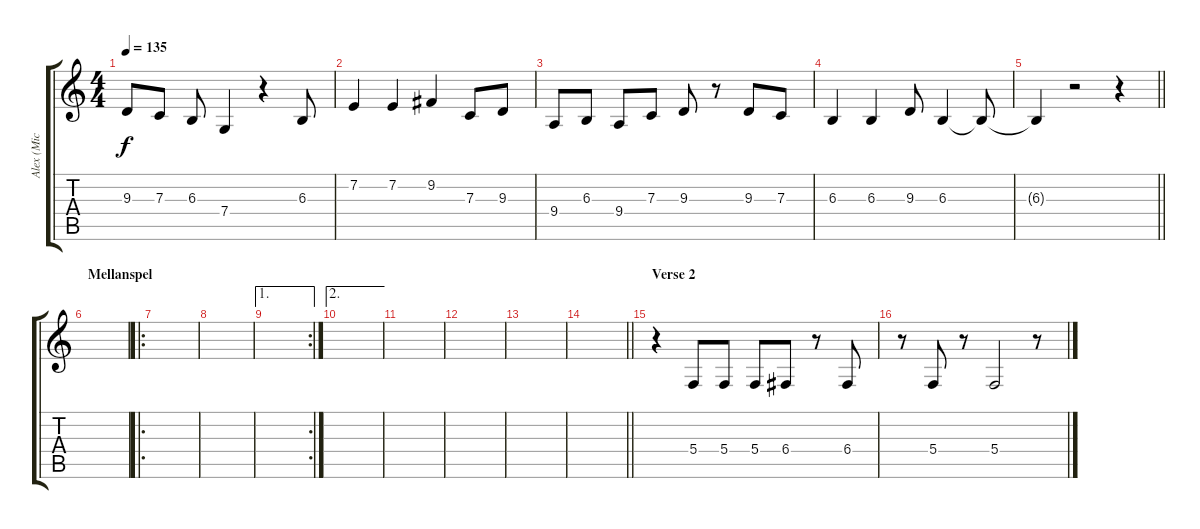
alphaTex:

\track ("Alex (Mic Effekt)" "Alex (Mic ") {instrument cello}
\staff {score tabs}
\tuning (D4 A3 F3 C3 G2 D2) {hide}
\ts (4 4)
\tempo 135
\clef g2
\ks c
9.3.8{dy f} 7.3.8 6.3.8 7.4.4 r.4 6.3.8 |
7.2.4 7.2.4 9.2.4 7.3.8 9.3.8 |
9.4.8 6.3.8 9.4.8 7.3.8 9.3.8 r.8 9.3.8 7.3.8 |
6.3.4 6.3.4 9.3.8 6.3.4 6.3{t}.8 |
\barLineRight lightlight
6.3{t}.4 r.2 r.4 |
\section ("" "Mellanspel")
|
\ro
|
|
\ae 1
\rc 2
|
\ae 2
|
|
|
|
\barLineRight lightlight
|
\section ("" "Verse 2")
r.4 5.4.8 5.4.8 5.4.8 6.4.8 r.8 6.4.8 |
r.8 5.4.8 r.8 5.4.2 r.8
